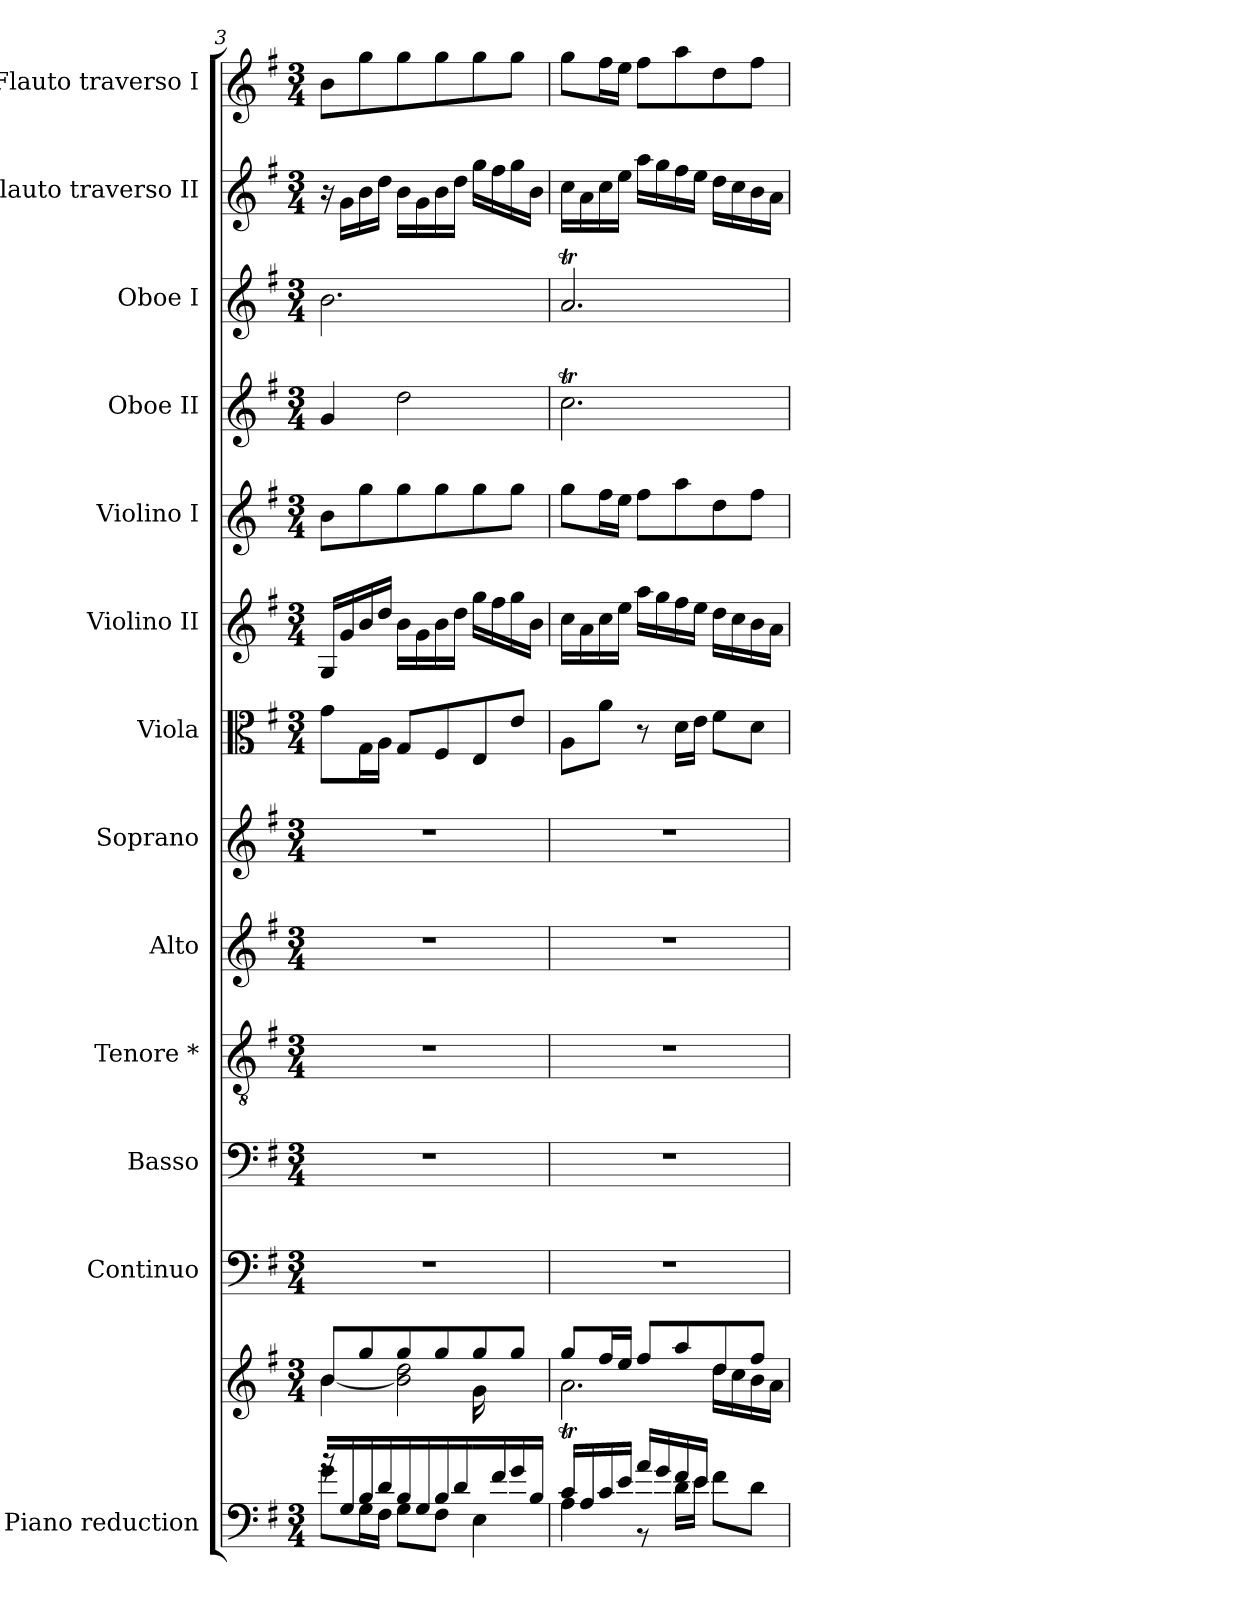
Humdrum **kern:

**kern	**kern	**kern	**kern	**kern	**kern	**kern	**kern	**kern	**kern	**kern	**kern	**kern	**kern
*part13	*part13	*part12	*part11	*part10	*part9	*part8	*part7	*part6	*part5	*part4	*part3	*part2	*part1
*staff14	*staff13	*staff12	*staff11	*staff10	*staff9	*staff8	*staff7	*staff6	*staff5	*staff4	*staff3	*staff2	*staff1
*I"Piano reduction	*	*I"Continuo	*I"Basso	*I"Tenore *	*I"Alto	*I"Soprano	*I"Viola	*I"Violino II	*I"Violino I	*I"Oboe II	*I"Oboe I	*I"Flauto traverso II	*I"Flauto traverso I
*I'Pno	*	*	*	*	*	*	*I'Vla	*I'Vln	*I'Vln	*I'Ob	*I'Ob	*	*
*clefF4	*clefG2	*clefF4	*clefF4	*clefGv2	*clefG2	*clefG2	*clefC3	*clefG2	*clefG2	*clefG2	*clefG2	*clefG2	*clefG2
*k[f#]	*k[f#]	*k[f#]	*k[f#]	*k[f#]	*k[f#]	*k[f#]	*k[f#]	*k[f#]	*k[f#]	*k[f#]	*k[f#]	*k[f#]	*k[f#]
*M3/4	*M3/4	*M3/4	*M3/4	*M3/4	*M3/4	*M3/4	*M3/4	*M3/4	*M3/4	*M3/4	*M3/4	*M3/4	*M3/4
=3	=3	=3	=3	=3	=3	=3	=3	=3	=3	=3	=3	=3	=3
*^	*^	*	*	*	*	*	*	*	*	*	*	*	*
*	*	*	*^	*	*	*	*	*	*	*	*	*	*	*	*
16rb	8g\L	8b/L	[4b\	2ryy	2.r	2.r	2.r	2.r	2.r	8g\L	16G/LL	8b\L	4g/	2.b\	16r	8b\L
16G/LL	.	.	.	.	.	.	.	.	.	.	16g/	.	.	.	16g\LL	.
16B/	16G\L	8gg/	.	.	.	.	.	.	.	16G\L	16b/	8gg\	.	.	16b\	8gg\
16d/JJ	16F#\JJ	.	.	.	.	.	.	.	.	16A\JJ	16dd/JJ	.	.	.	16dd\JJ	.
16B/LL	8G\L	8gg/	2b\] 2dd\	.	.	.	.	.	.	8G/L	16b\LL	8gg\	2dd\	.	16b\LL	8gg\
16G/	.	.	.	.	.	.	.	.	.	.	16g\	.	.	.	16g\	.
16B/	8F#\J	8gg/	.	.	.	.	.	.	.	8F#/	16b\	8gg\	.	.	16b\	8gg\
16d/JJ	.	.	.	.	.	.	.	.	.	.	16dd\JJ	.	.	.	16dd\JJ	.
16ryy	4E\	8gg/	.	16g\LL	.	.	.	.	.	8E/	16gg\LL	8gg\	.	.	16gg\LL	8gg\
16f#/	.	.	.	8.ryy	.	.	.	.	.	.	16ff#\	.	.	.	16ff#\	.
16g/	.	8gg/J	.	.	.	.	.	.	.	8e/J	16gg\	8gg\J	.	.	16gg\	8gg\J
16B/JJ	.	.	.	.	.	.	.	.	.	.	16b\JJ	.	.	.	16b\JJ	.
=4	=4	=4	=4	=4	=4	=4	=4	=4	=4	=4	=4	=4	=4	=4	=4	=4
16c/LL	4A\	8gg/L	2.aT\	2ryy	2.r	2.r	2.r	2.r	2.r	8A\L	16cc\LL	8gg\L	2.ccT\	2.aT/	16cc\LL	8gg\L
16A/	.	.	.	.	.	.	.	.	.	.	16a\	.	.	.	16a\	.
16c/	.	16ff#/L	.	.	.	.	.	.	.	8a\J	16cc\	16ff#\L	.	.	16cc\	16ff#\L
16e/JJ	.	16ee/JJ	.	.	.	.	.	.	.	.	16ee\JJ	16ee\JJ	.	.	16ee\JJ	16ee\JJ
16a/LL	8r	8ff#/L	.	.	.	.	.	.	.	8r	16aa\LL	8ff#\L	.	.	16aa\LL	8ff#\L
16g/	.	.	.	.	.	.	.	.	.	.	16gg\	.	.	.	16gg\	.
16f#/	16d\LL	8aa/	.	.	.	.	.	.	.	16d\LL	16ff#\	8aa\	.	.	16ff#\	8aa\
16e/JJ	16e\JJ	.	.	.	.	.	.	.	.	16e\JJ	16ee\JJ	.	.	.	16ee\JJ	.
4ryy	8f#\L	8dd/	.	16dd\LL	.	.	.	.	.	8f#\L	16dd\LL	8dd\	.	.	16dd\LL	8dd\
.	.	.	.	16cc\	.	.	.	.	.	.	16cc\	.	.	.	16cc\	.
.	8d\J	8ff#/J	.	16b\	.	.	.	.	.	8d\J	16b\	8ff#\J	.	.	16b\	8ff#\J
.	.	.	.	16a\JJ	.	.	.	.	.	.	16a\JJ	.	.	.	16a\JJ	.
*v	*v	*	*	*	*	*	*	*	*	*	*	*	*	*	*	*
*	*v	*v	*v	*	*	*	*	*	*	*	*	*	*	*	*
=	=	=	=	=	=	=	=	=	=	=	=	=	=
*-	*-	*-	*-	*-	*-	*-	*-	*-	*-	*-	*-	*-	*-
